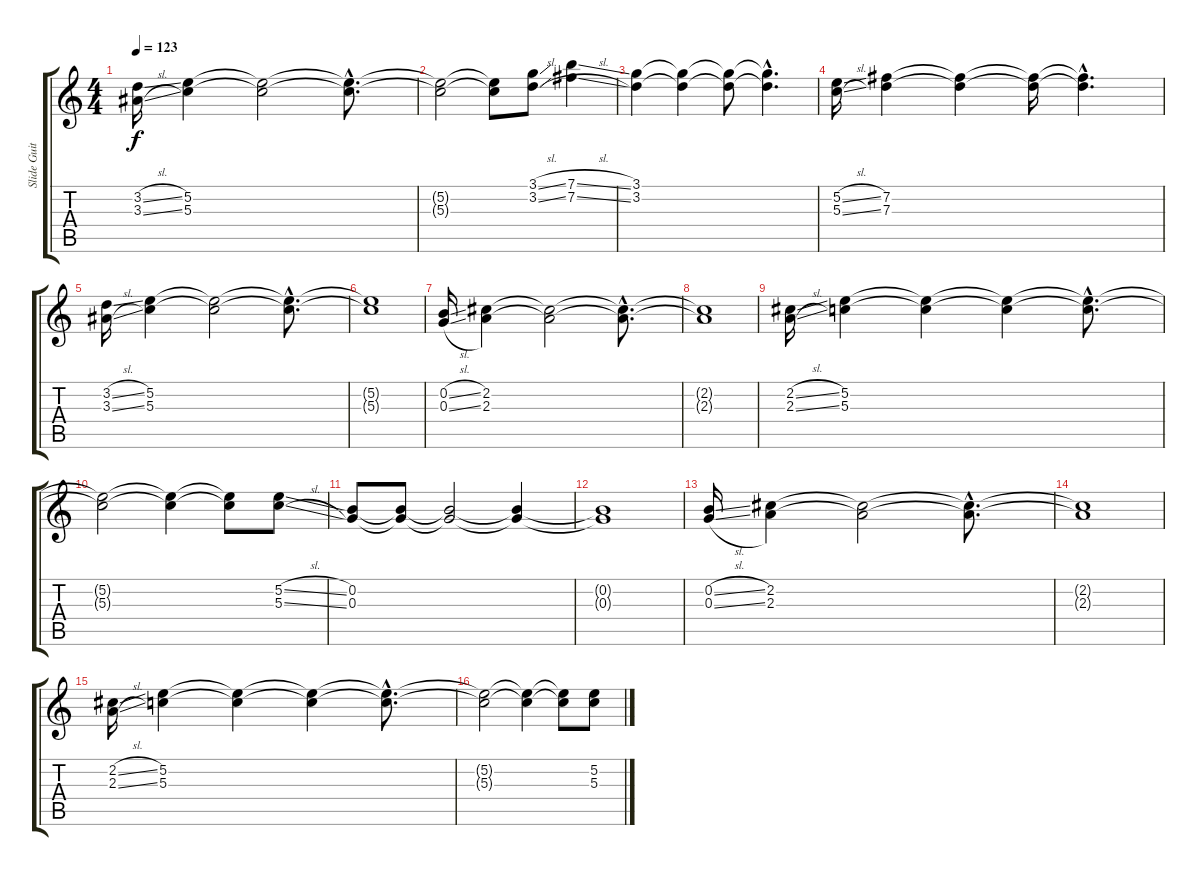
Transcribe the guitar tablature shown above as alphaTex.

\track ("Slide Guitar" "Slide Guit") {instrument distortionguitar}
\staff {score tabs}
\tuning (E4 B3 G3 D3 A2 E2) {hide}
\ts (4 4)
\tempo 123
\clef g2
\ks c
(3.2{sl} 3.3{sl}).16{dy f} (5.2 5.3).4 (5.2{t} 5.3{t}).2 (5.2{hac t} 5.3{hac t}).8{d} |
(5.2{t} 5.3{t}).2 (5.2{t} 5.3{t}).8 (3.1{sl} 3.2{sl}).8 (7.1{sl} 7.2{sl}).4 |
(3.1 3.2).4 (3.1{t} 3.2{t}).4 (3.1{t} 3.2{t}).8 (3.1{hac t} 3.2{hac t}).4{d} |
(5.2{sl} 5.3{sl}).16 (7.2 7.3).4 (7.2{t} 7.3{t}).4 (7.2{t} 7.3{t}).16 (7.2{hac t} 7.3{hac t}).4{d} |
(3.2{sl} 3.3{sl}).16 (5.2 5.3).4 (5.2{t} 5.3{t}).2 (5.2{hac t} 5.3{hac t}).8{d} |
(5.2{t} 5.3{t}).1 |
(0.2{sl} 0.3{sl}).16 (2.2 2.3).4 (2.2{t} 2.3{t}).2 (2.2{hac t} 2.3{hac t}).8{d} |
(2.2{t} 2.3{t}).1 |
(2.2{sl} 2.3{sl}).16 (5.2 5.3).4 (5.2{t} 5.3{t}).4 (5.2{t} 5.3{t}).4 (5.2{hac t} 5.3{hac t}).8{d} |
(5.2{t} 5.3{t}).2 (5.2{t} 5.3{t}).4 (5.2{t} 5.3{t}).8 (5.2{sl} 5.3{sl}).8 |
(0.2 0.3).8 (0.2{t} 0.3{t}).8 (0.2{t} 0.3{t}).2 (0.2{t} 0.3{t}).4 |
(0.2{t} 0.3{t}).1 |
(0.2{sl} 0.3{sl}).16 (2.2 2.3).4 (2.2{t} 2.3{t}).2 (2.2{hac t} 2.3{hac t}).8{d} |
(2.2{t} 2.3{t}).1 |
(2.2{sl} 2.3{sl}).16 (5.2 5.3).4 (5.2{t} 5.3{t}).4 (5.2{t} 5.3{t}).4 (5.2{hac t} 5.3{hac t}).8{d} |
(5.2{t} 5.3{t}).2 (5.2{t} 5.3{t}).4 (5.2{t} 5.3{t}).8 (5.2{sl} 5.3{sl}).8
